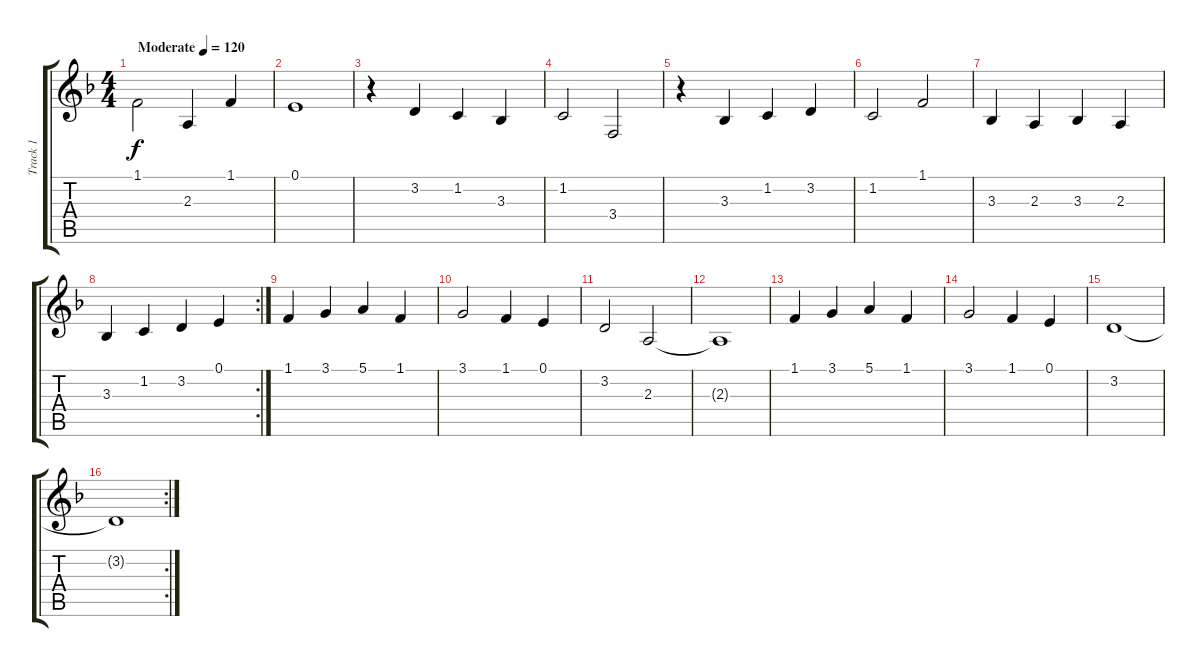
\track ("Track 1" "Track 1") {instrument lead1square}
\staff {score tabs}
\tuning (E4 B3 G3 D3 A2 E2) {hide}
\ts (4 4)
\tempo (120 "Moderate")
\clef g2
\ks f
1.1.2{dy f instrument lead1square beam Down} 2.3.4 1.1.4 |
0.1.1 |
r.4 3.2.4 1.2.4 3.3.4 |
1.2.2 3.4.2 |
r.4 3.3.4 1.2.4 3.2.4 |
1.2.2 1.1.2 |
3.3.4 2.3.4 3.3.4 2.3.4 |
\rc 2
3.3.4 1.2.4 3.2.4 0.1.4 |
1.1.4 3.1.4 5.1.4 1.1.4 |
3.1.2 1.1.4 0.1.4 |
3.2.2 2.3.2 |
2.3{t}.1 |
1.1.4 3.1.4 5.1.4 1.1.4 |
3.1.2 1.1.4 0.1.4 |
3.2.1 |
\rc 2
3.2{t}.1
